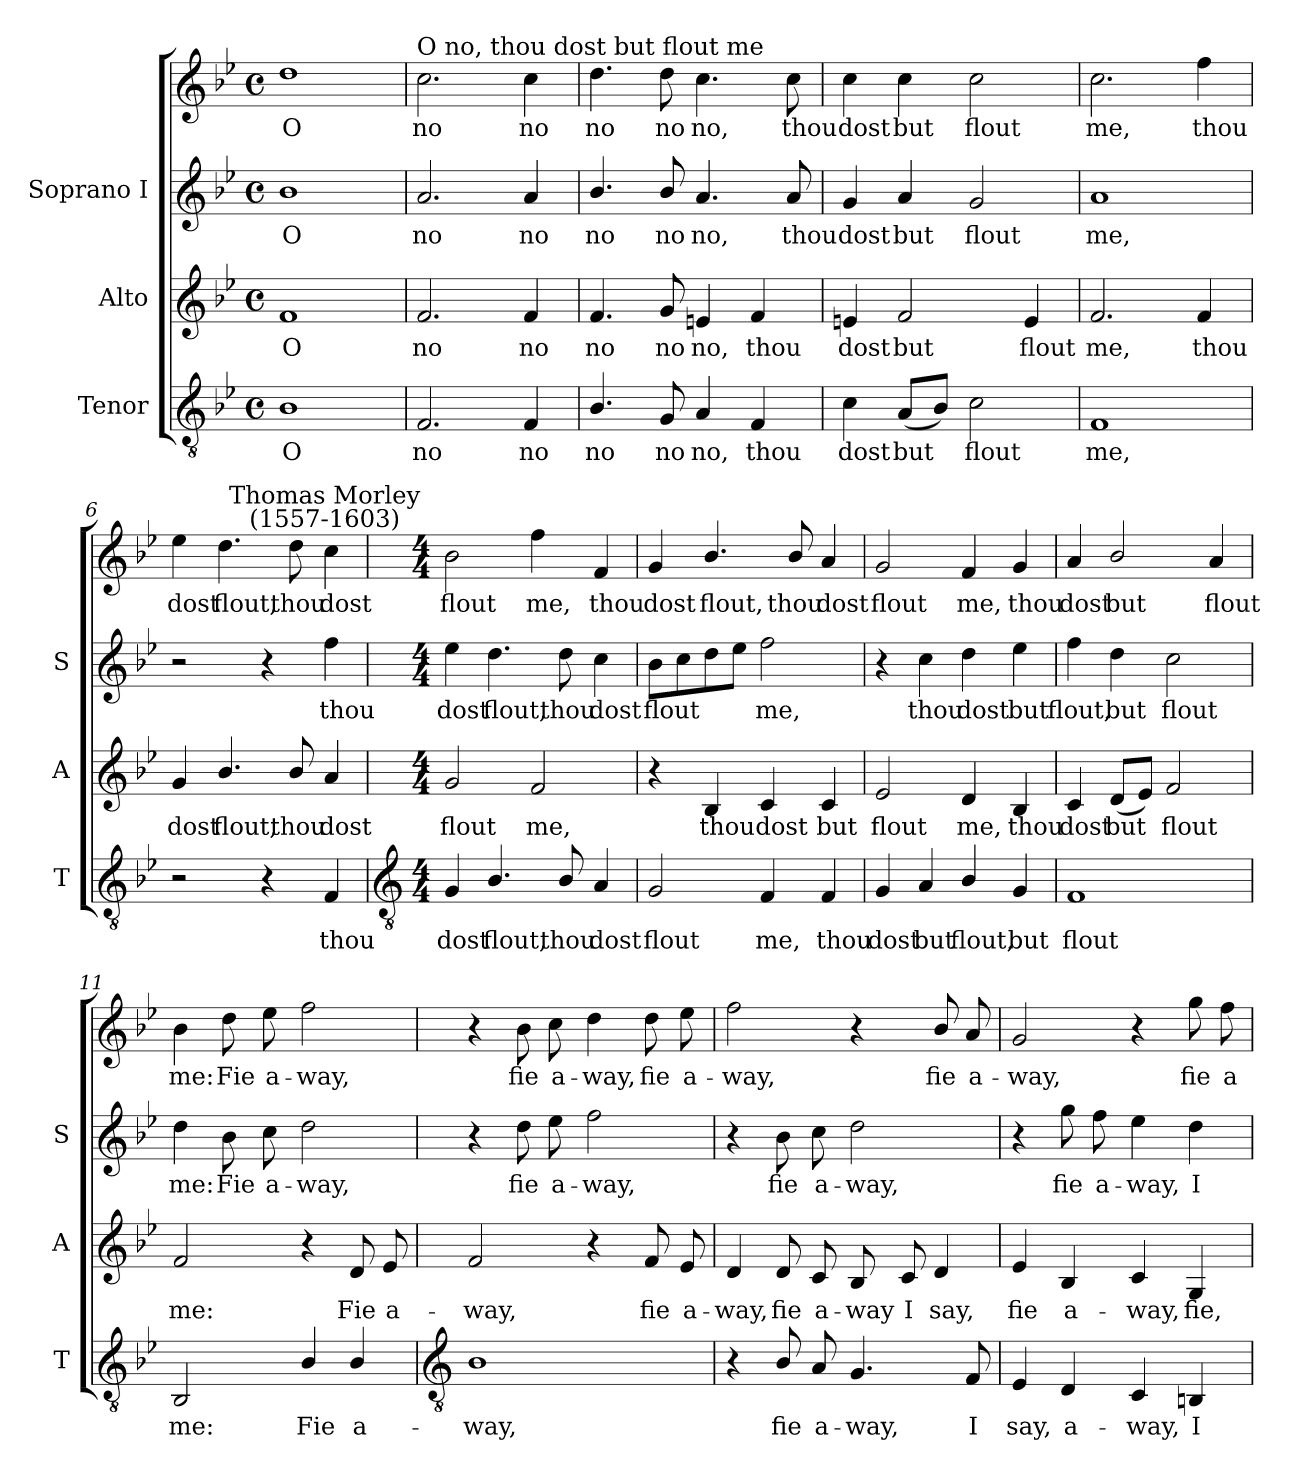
**kern	**text	**kern	**text	**kern	**text	**kern	**text
*part3	*part3	*part2	*part2	*part1	*part1	*part1	*part1
*staff4	*staff4	*staff3	*staff3	*staff2	*staff2	*staff1	*staff1
*I"Tenor	*	*I"Alto	*	*I"Soprano I	*	*	*
*I'T	*	*I'A	*	*I'S	*	*	*
*clefGv2	*	*clefG2	*	*clefG2	*	*clefG2	*
*k[b-e-]	*	*k[b-e-]	*	*k[b-e-]	*	*k[b-e-]	*
*B-:	*	*B-:	*	*B-:	*	*B-:	*
*M4/4	*	*M4/4	*	*M4/4	*	*M4/4	*
*met(c)	*	*met(c)	*	*met(c)	*	*met(c)	*
=1	=1	=1	=1	=1	=1	=1	=1
!	!LO:LY:b	!	!LO:LY:b	!	!LO:LY:b	!	!LO:LY:b
1B-	O	1f	O	1b-	O	1dd	O
=2	=2	=2	=2	=2	=2	=2	=2
!	!LO:LY:b	!	!LO:LY:b	!	!LO:LY:b	!	!LO:LY:b
2.F	no	2.f	no	2.a	no	2.cc	no
!	!LO:LY:b	!	!LO:LY:b	!	!LO:LY:b	!	!LO:LY:b
4F	no	4f	no	4a	no	4cc	no
=3	=3	=3	=3	=3	=3	=3	=3
!	!	!	!	!	!	!LO:TX:a:cj:t=O no, thou dost but flout me	!
!	!LO:LY:b	!	!LO:LY:b	!	!LO:LY:b	!	!LO:LY:b
4.B-/	no	4.f	no	4.b-/	no	4.dd	no
!	!LO:LY:b	!	!LO:LY:b	!	!LO:LY:b	!	!LO:LY:b
8G	no	8g	no	8b-/	no	8dd	no
!	!LO:LY:b	!	!LO:LY:b	!	!LO:LY:b	!	!LO:LY:b
4A/	no,	4en	no,	4.a	no,	4.cc	no,
!	!LO:LY:b	!	!LO:LY:b	!	!	!	!
4F	thou	4f	thou	.	.	.	.
!	!	!	!	!	!LO:LY:b	!	!LO:LY:b
.	.	.	.	8a	thou	8cc	thou
=4	=4	=4	=4	=4	=4	=4	=4
!	!LO:LY:b	!	!LO:LY:b	!	!LO:LY:b	!	!LO:LY:b
4c	dost	4en	dost	4g	dost	4cc	dost
!	!LO:LY:b	!	!LO:LY:b	!	!LO:LY:b	!	!LO:LY:b
(<8AL	but	2f	but	4a/	but	4cc	but
8B-J)	.	.	.	.	.	.	.
!	!LO:LY:b	!	!	!	!LO:LY:b	!	!LO:LY:b
2c	flout	.	.	2g	flout	2cc	flout
!	!	!	!LO:LY:b	!	!	!	!
.	.	4e	flout	.	.	.	.
=5	=5	=5	=5	=5	=5	=5	=5
!	!LO:LY:b	!	!LO:LY:b	!	!LO:LY:b	!	!LO:LY:b
1F	me,	2.f	me,	1a	me,	2.cc	me,
!	!	!	!LO:LY:b	!	!	!	!LO:LY:b
.	.	4f	thou	.	.	4ff	thou
=6	=6	=6	=6	=6	=6	=6	=6
!	!	!	!LO:LY:b	!	!	!	!LO:LY:b
2r	.	4g	dost	2r	.	4ee-	dost
!	!	!	!LO:LY:b	!	!	!	!LO:LY:b
.	.	4.b-/	flout,	.	.	4.dd	flout,
4r	.	.	.	4r	.	.	.
!	!	!	!LO:LY:b	!	!	!	!LO:LY:b
.	.	8b-/	thou	.	.	8dd	thou
!	!	!	!	!	!	!LO:TX:a:cj:t=Thomas Morley\n(1557-1603)	!
!	!LO:LY:b	!	!LO:LY:b	!	!LO:LY:b	!	!LO:LY:b
4F	thou	4a	dost	4ff	thou	4cc	dost
!!LO:LB:g=z
=7	=7	=7	=7	=7	=7	=7	=7
*clefGv2	*	*	*	*	*	*	*
*M4/4	*	*M4/4	*	*M4/4	*	*M4/4	*
!	!LO:LY:b	!	!LO:LY:b	!	!LO:LY:b	!	!LO:LY:b
4G	dost	2g	flout	4ee-	dost	2b-	flout
!	!LO:LY:b	!	!	!	!LO:LY:b	!	!
4.B-/	flout,	.	.	4.dd	flout,	.	.
!	!	!	!LO:LY:b	!	!	!	!LO:LY:b
.	.	2f	me,	.	.	4ff	me,
!	!LO:LY:b	!	!	!	!LO:LY:b	!	!
8B-/	thou	.	.	8dd	thou	.	.
!	!LO:LY:b	!	!	!	!LO:LY:b	!	!LO:LY:b
4A	dost	.	.	4cc	dost	4f	thou
=8	=8	=8	=8	=8	=8	=8	=8
!	!LO:LY:b	!	!	!	!LO:LY:b	!	!LO:LY:b
2G	flout	4r	.	8b-L	flout	4g	dost
.	.	.	.	8cc	.	.	.
!	!	!	!LO:LY:b	!	!	!	!LO:LY:b
.	.	4B-	thou	8dd	.	4.b-/	flout,
.	.	.	.	8ee-J	.	.	.
!	!LO:LY:b	!	!LO:LY:b	!	!LO:LY:b	!	!
4F	me,	4c	dost	2ff	me,	.	.
!	!	!	!	!	!	!	!LO:LY:b
.	.	.	.	.	.	8b-/	thou
!	!LO:LY:b	!	!LO:LY:b	!	!	!	!LO:LY:b
4F	thou	4c	but	.	.	4a	dost
=9	=9	=9	=9	=9	=9	=9	=9
!	!LO:LY:b	!	!LO:LY:b	!	!	!	!LO:LY:b
4G	dost	2e-	flout	4r	.	2g	flout
!	!LO:LY:b	!	!	!	!LO:LY:b	!	!
4A	but	.	.	4cc	thou	.	.
!	!LO:LY:b	!	!LO:LY:b	!	!LO:LY:b	!	!LO:LY:b
4B-/	flout,	4d	me,	4dd	dost	4f	me,
!	!LO:LY:b	!	!LO:LY:b	!	!LO:LY:b	!	!LO:LY:b
4G	but	4B-	thou	4ee-	but	4g	thou
=10	=10	=10	=10	=10	=10	=10	=10
!	!LO:LY:b	!	!LO:LY:b	!	!LO:LY:b	!	!LO:LY:b
1F	flout	4c	dost	4ff	flout,	4a	dost
!	!	!	!LO:LY:b	!	!LO:LY:b	!	!LO:LY:b
.	.	(<8dL	but	4dd	but	2b-/	but
.	.	8e-J)	.	.	.	.	.
!	!	!	!LO:LY:b	!	!LO:LY:b	!	!
.	.	2f	flout	2cc	flout	.	.
!	!	!	!	!	!	!	!LO:LY:b
.	.	.	.	.	.	4a	flout
=11	=11	=11	=11	=11	=11	=11	=11
!	!LO:LY:b	!	!LO:LY:b	!	!LO:LY:b	!	!LO:LY:b
2BB-	me:	2f	me:	4dd	me:	4b-	me:
!	!	!	!	!	!LO:LY:b	!	!LO:LY:b
.	.	.	.	8b-	Fie	8dd	Fie
!	!	!	!	!	!LO:LY:b	!	!LO:LY:b
.	.	.	.	8cc	a-	8ee-	a-
!	!LO:LY:b	!	!	!	!LO:LY:b	!	!LO:LY:b
4B-/	Fie	4r	.	2dd	-way,	2ff	-way,
!	!LO:LY:b	!	!LO:LY:b	!	!	!	!
4B-/	a-	8d	Fie	.	.	.	.
!	!	!	!LO:LY:b	!	!	!	!
.	.	8e-	a-	.	.	.	.
!!LO:LB:g=z
=12	=12	=12	=12	=12	=12	=12	=12
*clefGv2	*	*	*	*	*	*	*
!	!LO:LY:b	!	!LO:LY:b	!	!	!	!
1B-	-way,	2f	-way,	4r	.	4r	.
!	!	!	!	!	!LO:LY:b	!	!LO:LY:b
.	.	.	.	8dd	-fie	8b-	fie
!	!	!	!	!	!LO:LY:b	!	!LO:LY:b
.	.	.	.	8ee-	a-	8cc	a-
!	!	!	!	!	!LO:LY:b	!	!LO:LY:b
.	.	4r	.	2ff	-way,	4dd	-way,
!	!	!	!LO:LY:b	!	!	!	!LO:LY:b
.	.	8f	fie	.	.	8dd	fie
!	!	!	!LO:LY:b	!	!	!	!LO:LY:b
.	.	8e-	a-	.	.	8ee-	a-
=13	=13	=13	=13	=13	=13	=13	=13
!	!	!	!LO:LY:b	!	!	!	!LO:LY:b
4r	.	4d	-way,	4r	.	2ff	way,
!	!LO:LY:b	!	!LO:LY:b	!	!LO:LY:b	!	!
8B-/	fie	8d	fie	8b-	-fie	.	.
!	!LO:LY:b	!	!LO:LY:b	!	!LO:LY:b	!	!
8A	a-	8c	a-	8cc	a-	.	.
!	!LO:LY:b	!	!LO:LY:b	!	!LO:LY:b	!	!
4.G	-way,	8B-	-way	2dd	-way,	4r	.
!	!	!	!LO:LY:b	!	!	!	!
.	.	8c	I	.	.	.	.
!	!	!	!LO:LY:b	!	!	!	!LO:LY:b
.	.	4d	say,	.	.	8b-/	fie
!	!LO:LY:b	!	!	!	!	!	!LO:LY:b
8F	I	.	.	.	.	8a	a-
=14	=14	=14	=14	=14	=14	=14	=14
!	!LO:LY:b	!	!LO:LY:b	!	!	!	!LO:LY:b
4E-	say,	4e-	fie	4r	.	2g	way,
!	!LO:LY:b	!	!LO:LY:b	!	!LO:LY:b	!	!
4D	a-	4B-	a-	8gg	-fie	.	.
!	!	!	!	!	!LO:LY:b	!	!
.	.	.	.	8ff	a-	.	.
!	!LO:LY:b	!	!LO:LY:b	!	!LO:LY:b	!	!
4C	-way,	4c	-way,	4ee-	-way,	4r	.
!	!LO:LY:b	!	!LO:LY:b	!	!LO:LY:b	!	!LO:LY:b
4BBn	I	4G	fie,	4dd	I	8gg	fie
!	!	!	!	!	!	!	!LO:LY:b
.	.	.	.	.	.	8ff	a-
=	=	=	=	=	=	=	=
*-	*-	*-	*-	*-	*-	*-	*-
